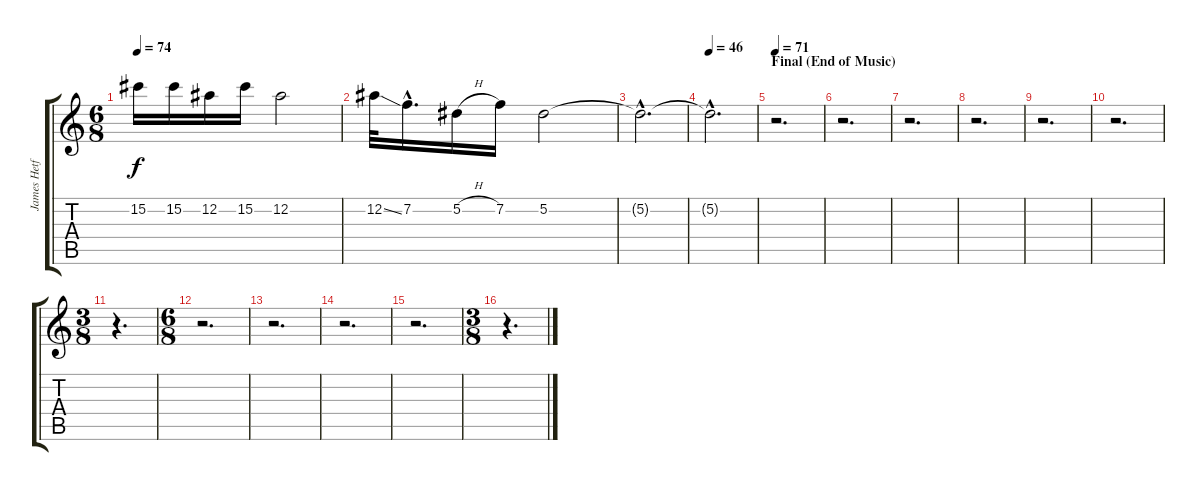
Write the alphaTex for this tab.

\track ("James Hetfield (Distortion Guitar)" "James Hetf") {instrument overdrivenguitar}
\staff {score tabs}
\tuning (Eb4 Bb3 Gb3 Db3 Ab2 Eb2) {hide}
\ts (6 8)
\tempo 74
\clef g2
\ks c
15.2.16{dy f} 15.2.16 12.2.16 15.2.16 12.2.2 |
12.2{ss}.32 7.2{hac}.16{d} 5.2{h}.16 7.2.16 5.2.2 |
5.2{hac t}.2{d} |
\tempo 46
5.2{hac t}.2{d} |
\section ("" "Final (End of Music)")
\tempo 71
r.2{d} |
r.2{d} |
r.2{d} |
r.2{d} |
r.2{d} |
r.2{d} |
\ts (3 8)
r.4{d} |
\ts (6 8)
r.2{d} |
r.2{d} |
r.2{d} |
r.2{d} |
\ts (3 8)
r.4{d}
